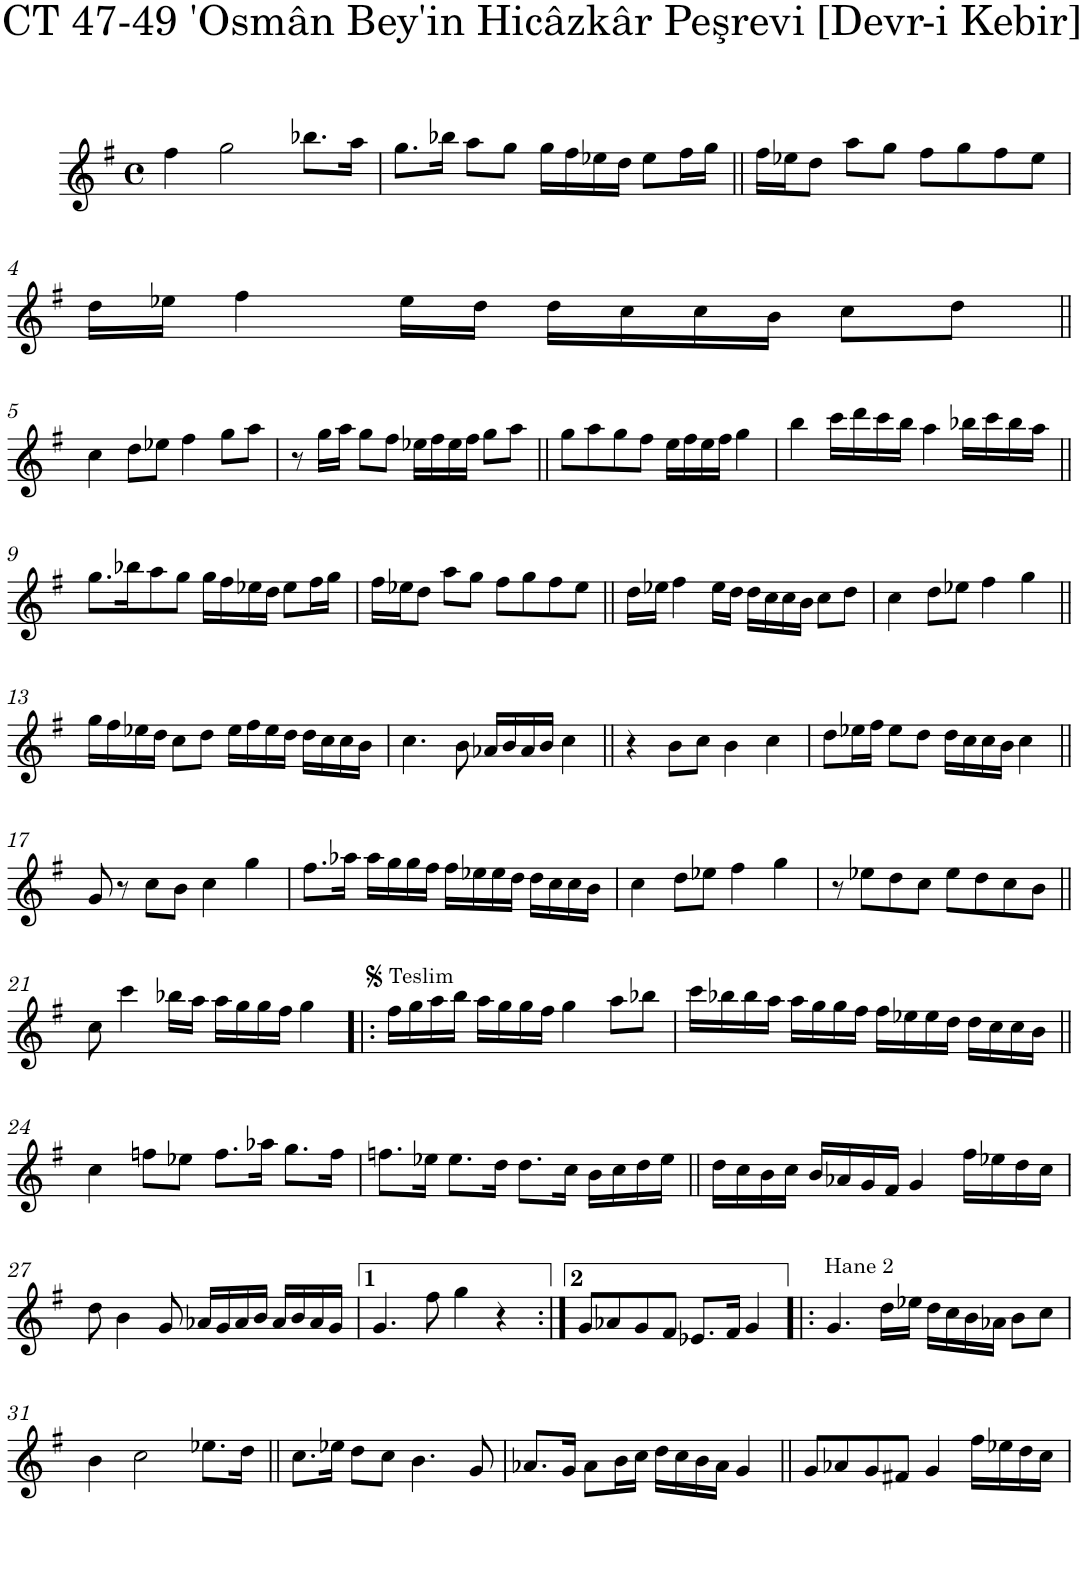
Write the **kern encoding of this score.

**kern
*part1
*staff1
*I"Piano
*I'Pno.
*clefG2
*k[f#]
*M4/4
*met(c)
=1
4ff#\
2gg\
8.bb-X\L
16aa\Jk
=2
8.gg\L
16bb-X\Jk
8aa\L
8gg\J
16gg\LL
16ff#\
16ee-X\
16dd\JJ
8ee-\L
16ff#\L
16gg\JJ
=3||
16ff#\LL
16ee-X\J
8dd\J
8aa\L
8gg\J
8ff#\L
8gg\
8ff#\
8ee-\J
!!LO:LB:g=z
=4
16dd\LL
16ee-X\JJ
4ff#\
16ee-\LL
16dd\JJ
16dd\LL
16cc\
16cc\
16b\JJ
8cc\L
8dd\J
!!LO:LB:g=z
=5||
4cc\
8dd\L
8ee-X\J
4ff#\
8gg\L
8aa\J
=6
8r
16gg\LL
16aa\JJ
8gg\L
8ff#\J
16ee-X\LL
16ff#\
16ee-\
16ff#\JJ
8gg\L
8aa\J
=7||
8gg\L
8aa\
8gg\
8ff#\J
16ee\LL
16ff#\
16ee\
16ff#\JJ
4gg\
=8
4bb\
16ccc\LL
16ddd\
16ccc\
16bb\JJ
4aa\
16bb-X\LL
16ccc\
16bb-\
16aa\JJ
!!LO:LB:g=z
=9||
8.gg\L
16bb-X\K
8aa\
8gg\J
16gg\LL
16ff#\
16ee-X\
16dd\JJ
8ee-\L
16ff#\L
16gg\JJ
=10
16ff#\LL
16ee-X\J
8dd\J
8aa\L
8gg\J
8ff#\L
8gg\
8ff#\
8ee-\J
=11||
16dd\LL
16ee-X\JJ
4ff#\
16ee-\LL
16dd\JJ
16dd\LL
16cc\
16cc\
16b\JJ
8cc\L
8dd\J
=12
4cc\
8dd\L
8ee-X\J
4ff#\
4gg\
!!LO:LB:g=z
=13||
16gg\LL
16ff#\
16ee-X\
16dd\JJ
8cc\L
8dd\J
16ee-\LL
16ff#\
16ee-\
16dd\JJ
16dd\LL
16cc\
16cc\
16b\JJ
=14
4.cc\
8b\
16a-X/LL
16b/
16a-/
16b/JJ
4cc\
=15||
4r
8b\L
8cc\J
4b\
4cc\
=16
8dd\L
16ee-X\L
16ff#\JJ
8ee-\L
8dd\J
16dd\LL
16cc\
16cc\
16b\JJ
4cc\
!!LO:LB:g=z
=17||
8g/
8r
8cc\L
8b\J
4cc\
4gg\
=18
8.ff#\L
16aa-X\Jk
16aa-\LL
16gg\
16gg\
16ff#\JJ
16ff#\LL
16ee-X\
16ee-\
16dd\JJ
16dd\LL
16cc\
16cc\
16b\JJ
=19
4cc\
8dd\L
8ee-X\J
4ff#\
4gg\
=20
8r
8ee-X\L
8dd\
8cc\J
8ee-\L
8dd\
8cc\
8b\J
!!LO:LB:g=z
=21||
8cc\
4ccc\
16bb-X\LL
16aa\JJ
16aa\LL
16gg\
16gg\
16ff#\JJ
4gg\
=22!|:
!LO:TX:a:t=Teslim
16ff#\LL
16gg\
16aa\
16bb\JJ
16aa\LL
16gg\
16gg\
16ff#\JJ
4gg\
8aa\L
8bb-X\J
=23
16ccc\LL
16bb-X\
16bb-\
16aa\JJ
16aa\LL
16gg\
16gg\
16ff#\JJ
16ff#\LL
16ee-X\
16ee-\
16dd\JJ
16dd\LL
16cc\
16cc\
16b\JJ
!!LO:LB:g=z
=24||
4cc\
8ffn\L
8ee-X\J
8.ff\L
16aa-X\Jk
8.gg\L
16ff\Jk
=25
8.ffn\L
16ee-X\Jk
8.ee-\L
16dd\Jk
8.dd\L
16cc\Jk
16b\LL
16cc\
16dd\
16ee-\JJ
=26||
16dd\LL
16cc\
16b\
16cc\JJ
16b/LL
16a-X/
16g/
16f#/JJ
4g/
16ff#\LL
16ee-X\
16dd\
16cc\JJ
!!LO:LB:g=z
=27
8dd\
4b\
8g/
16a-X/LL
16g/
16a-/
16b/JJ
16a-/LL
16b/
16a-/
16g/JJ
=28
4.g/
8ff#\
4gg\
4r
=29:|!
8g/L
8a-X/
8g/
8f#/J
8.e-X/L
16f#/Jk
4g/
=30!|:
!LO:TX:a:t=Hane 2
4.g/
16dd\LL
16ee-X\JJ
16dd\LL
16cc\
16b\
16a-X\JJ
8b\L
8cc\J
!!LO:LB:g=z
=31
4b\
2cc\
8.ee-X\L
16dd\Jk
=32||
8.cc\L
16ee-X\Jk
8dd\L
8cc\J
4.b\
8g/
=33
8.a-X/L
16g/Jk
8a-\L
16b\L
16cc\JJ
16dd\LL
16cc\
16b\
16a-\JJ
4g/
=34||
8g/L
8a-X/
8g/
8f#X/J
4g/
16ff#\LL
16ee-X\
16dd\
16cc\JJ
=
*-
